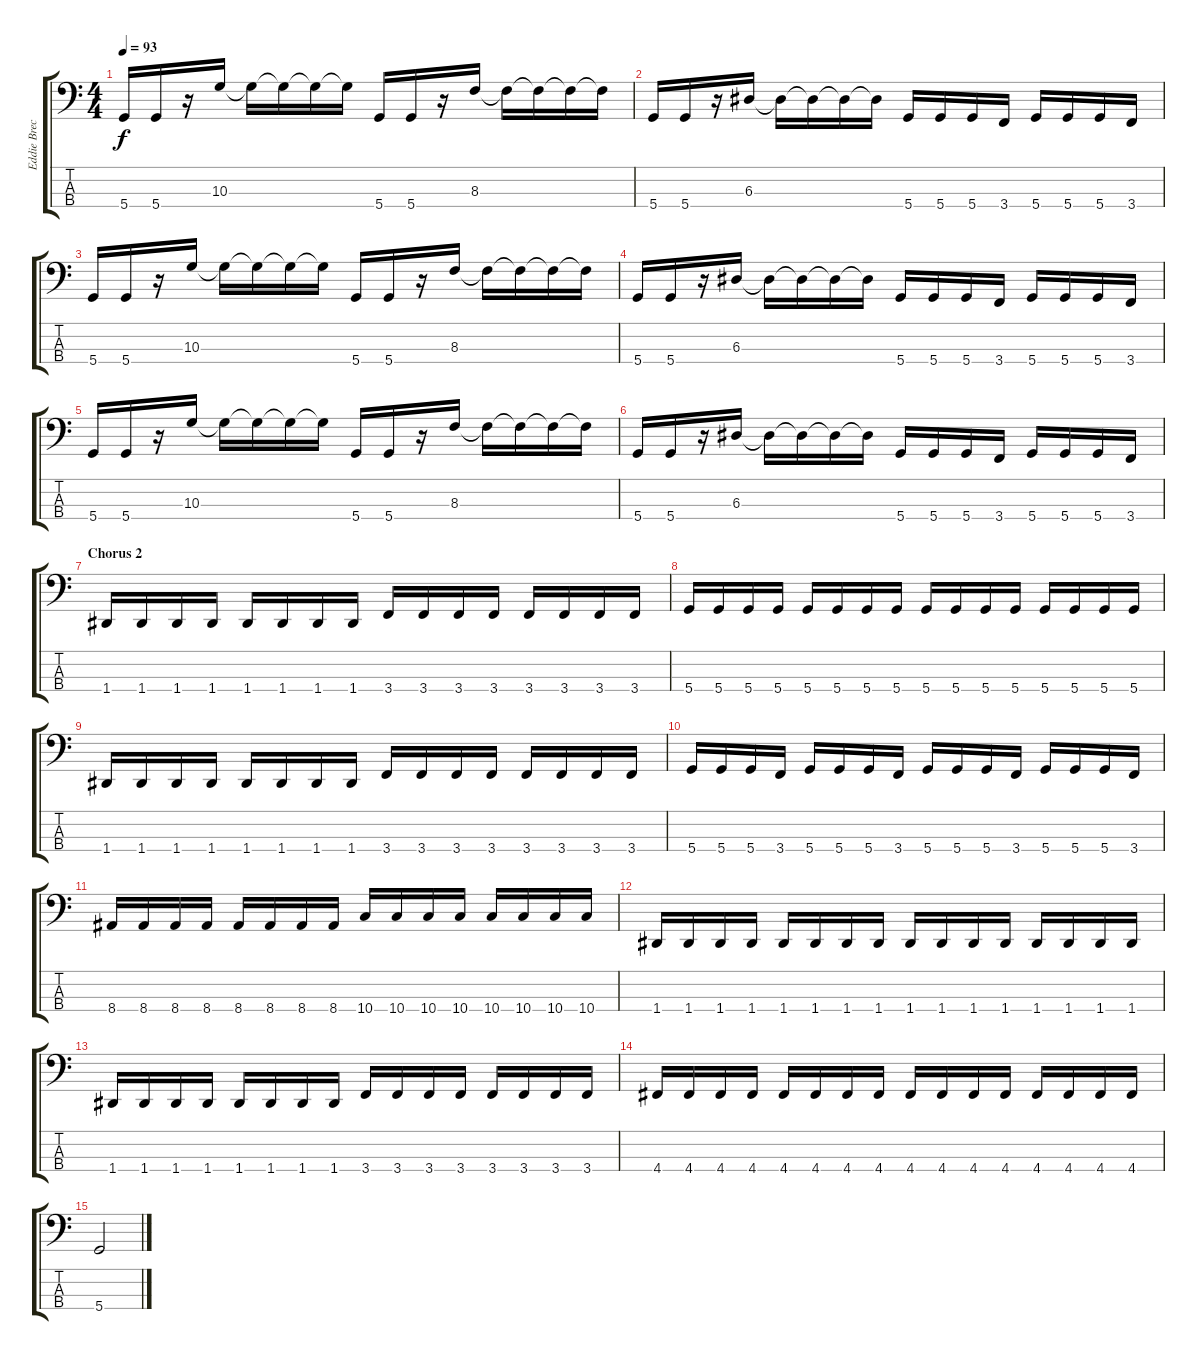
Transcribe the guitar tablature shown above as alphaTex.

\track ("Eddie Breckenridge" "Eddie Brec") {instrument electricbassfinger}
\staff {score tabs}
\tuning (G2 D2 A1 D1) {hide}
\ts (4 4)
\tempo 93
\clef f4
\ks c
5.4.16{dy f} 5.4.16 r.16 10.3.16 10.3{t}.16 10.3{t}.16 10.3{t}.16 10.3{t}.16 5.4.16 5.4.16 r.16 8.3.16 8.3{t}.16 8.3{t}.16 8.3{t}.16 8.3{t}.16 |
5.4.16 5.4.16 r.16 6.3.16 6.3{t}.16 6.3{t}.16 6.3{t}.16 6.3{t}.16 5.4.16 5.4.16 5.4.16 3.4.16 5.4.16 5.4.16 5.4.16 3.4.16 |
5.4.16 5.4.16 r.16 10.3.16 10.3{t}.16 10.3{t}.16 10.3{t}.16 10.3{t}.16 5.4.16 5.4.16 r.16 8.3.16 8.3{t}.16 8.3{t}.16 8.3{t}.16 8.3{t}.16 |
5.4.16 5.4.16 r.16 6.3.16 6.3{t}.16 6.3{t}.16 6.3{t}.16 6.3{t}.16 5.4.16 5.4.16 5.4.16 3.4.16 5.4.16 5.4.16 5.4.16 3.4.16 |
5.4.16 5.4.16 r.16 10.3.16 10.3{t}.16 10.3{t}.16 10.3{t}.16 10.3{t}.16 5.4.16 5.4.16 r.16 8.3.16 8.3{t}.16 8.3{t}.16 8.3{t}.16 8.3{t}.16 |
5.4.16 5.4.16 r.16 6.3.16 6.3{t}.16 6.3{t}.16 6.3{t}.16 6.3{t}.16 5.4.16 5.4.16 5.4.16 3.4.16 5.4.16 5.4.16 5.4.16 3.4.16 |
\section ("" "Chorus 2")
1.4.16 1.4.16 1.4.16 1.4.16 1.4.16 1.4.16 1.4.16 1.4.16 3.4.16 3.4.16 3.4.16 3.4.16 3.4.16 3.4.16 3.4.16 3.4.16 |
5.4.16 5.4.16 5.4.16 5.4.16 5.4.16 5.4.16 5.4.16 5.4.16 5.4.16 5.4.16 5.4.16 5.4.16 5.4.16 5.4.16 5.4.16 5.4.16 |
1.4.16 1.4.16 1.4.16 1.4.16 1.4.16 1.4.16 1.4.16 1.4.16 3.4.16 3.4.16 3.4.16 3.4.16 3.4.16 3.4.16 3.4.16 3.4.16 |
5.4.16 5.4.16 5.4.16 3.4.16 5.4.16 5.4.16 5.4.16 3.4.16 5.4.16 5.4.16 5.4.16 3.4.16 5.4.16 5.4.16 5.4.16 3.4.16 |
8.4.16 8.4.16 8.4.16 8.4.16 8.4.16 8.4.16 8.4.16 8.4.16 10.4.16 10.4.16 10.4.16 10.4.16 10.4.16 10.4.16 10.4.16 10.4.16 |
1.4.16 1.4.16 1.4.16 1.4.16 1.4.16 1.4.16 1.4.16 1.4.16 1.4.16 1.4.16 1.4.16 1.4.16 1.4.16 1.4.16 1.4.16 1.4.16 |
1.4.16 1.4.16 1.4.16 1.4.16 1.4.16 1.4.16 1.4.16 1.4.16 3.4.16 3.4.16 3.4.16 3.4.16 3.4.16 3.4.16 3.4.16 3.4.16 |
4.4.16 4.4.16 4.4.16 4.4.16 4.4.16 4.4.16 4.4.16 4.4.16 4.4.16 4.4.16 4.4.16 4.4.16 4.4.16 4.4.16 4.4.16 4.4.16 |
5.4.2
